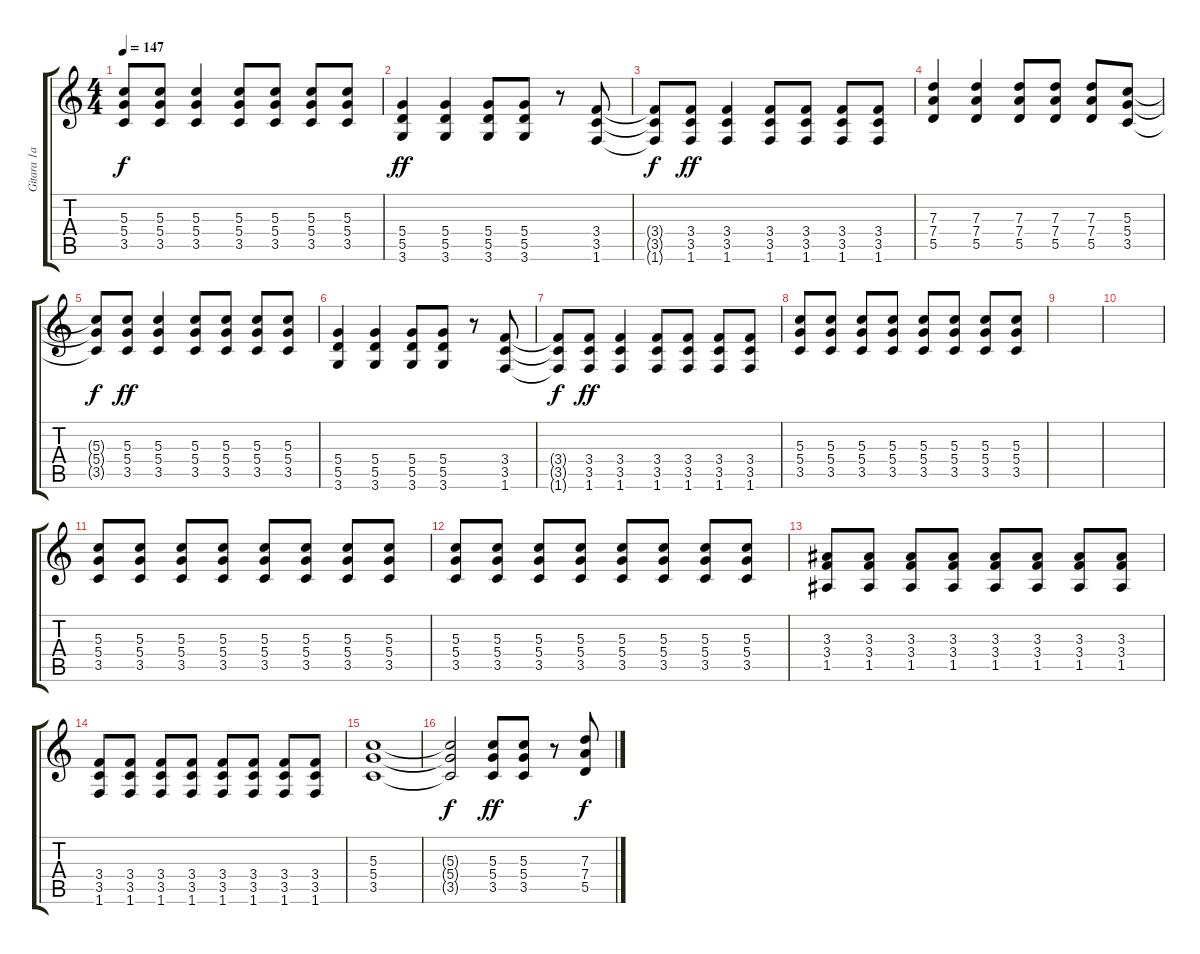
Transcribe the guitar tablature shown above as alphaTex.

\track ("Gitara 1a" "Gitara 1a") {instrument overdrivenguitar}
\staff {score tabs}
\tuning (E4 B3 G3 D3 A2 E2) {hide}
\ts (4 4)
\tempo 147
\clef g2
\ks c
(5.3{t} 5.4{t} 3.5{t}).8{dy f} (5.3 5.4 3.5).8 (5.3 5.4 3.5).4 (5.3 5.4 3.5).8 (5.3 5.4 3.5).8 (5.3 5.4 3.5).8 (5.3 5.4 3.5).8 |
(5.4 5.5 3.6).4{dy ff} (5.4 5.5 3.6).4 (5.4 5.5 3.6).8 (5.4 5.5 3.6).8 r.8 (3.4 3.5 1.6).8 |
(3.4{t} 3.5{t} 1.6{t}).8{dy f} (3.4 3.5 1.6).8{dy ff} (3.4 3.5 1.6).4 (3.4 3.5 1.6).8 (3.4 3.5 1.6).8 (3.4 3.5 1.6).8 (3.4 3.5 1.6).8 |
(7.3 7.4 5.5).4 (7.3 7.4 5.5).4 (7.3 7.4 5.5).8 (7.3 7.4 5.5).8 (7.3 7.4 5.5).8 (5.3 5.4 3.5).8 |
(5.3{t} 5.4{t} 3.5{t}).8{dy f} (5.3 5.4 3.5).8{dy ff} (5.3 5.4 3.5).4 (5.3 5.4 3.5).8 (5.3 5.4 3.5).8 (5.3 5.4 3.5).8 (5.3 5.4 3.5).8 |
(5.4 5.5 3.6).4 (5.4 5.5 3.6).4 (5.4 5.5 3.6).8 (5.4 5.5 3.6).8 r.8 (3.4 3.5 1.6).8 |
(3.4{t} 3.5{t} 1.6{t}).8{dy f} (3.4 3.5 1.6).8{dy ff} (3.4 3.5 1.6).4 (3.4 3.5 1.6).8 (3.4 3.5 1.6).8 (3.4 3.5 1.6).8 (3.4 3.5 1.6).8 |
(5.3 5.4 3.5).8 (5.3 5.4 3.5).8 (5.3 5.4 3.5).8 (5.3 5.4 3.5).8 (5.3 5.4 3.5).8 (5.3 5.4 3.5).8 (5.3 5.4 3.5).8 (5.3 5.4 3.5).8 |
|
|
(5.3 5.4 3.5).8 (5.3 5.4 3.5).8 (5.3 5.4 3.5).8 (5.3 5.4 3.5).8 (5.3 5.4 3.5).8 (5.3 5.4 3.5).8 (5.3 5.4 3.5).8 (5.3 5.4 3.5).8 |
(5.3 5.4 3.5).8 (5.3 5.4 3.5).8 (5.3 5.4 3.5).8 (5.3 5.4 3.5).8 (5.3 5.4 3.5).8 (5.3 5.4 3.5).8 (5.3 5.4 3.5).8 (5.3 5.4 3.5).8 |
(3.3 3.4 1.5).8 (3.3 3.4 1.5).8 (3.3 3.4 1.5).8 (3.3 3.4 1.5).8 (3.3 3.4 1.5).8 (3.3 3.4 1.5).8 (3.3 3.4 1.5).8 (3.3 3.4 1.5).8 |
(3.4 3.5 1.6).8 (3.4 3.5 1.6).8 (3.4 3.5 1.6).8 (3.4 3.5 1.6).8 (3.4 3.5 1.6).8 (3.4 3.5 1.6).8 (3.4 3.5 1.6).8 (3.4 3.5 1.6).8 |
(5.3 5.4 3.5).1 |
(5.3{t} 5.4{t} 3.5{t}).2{dy f} (5.3 5.4 3.5).8{dy ff} (5.3 5.4 3.5).8 r.8 (7.3 7.4 5.5).8{dy f}
